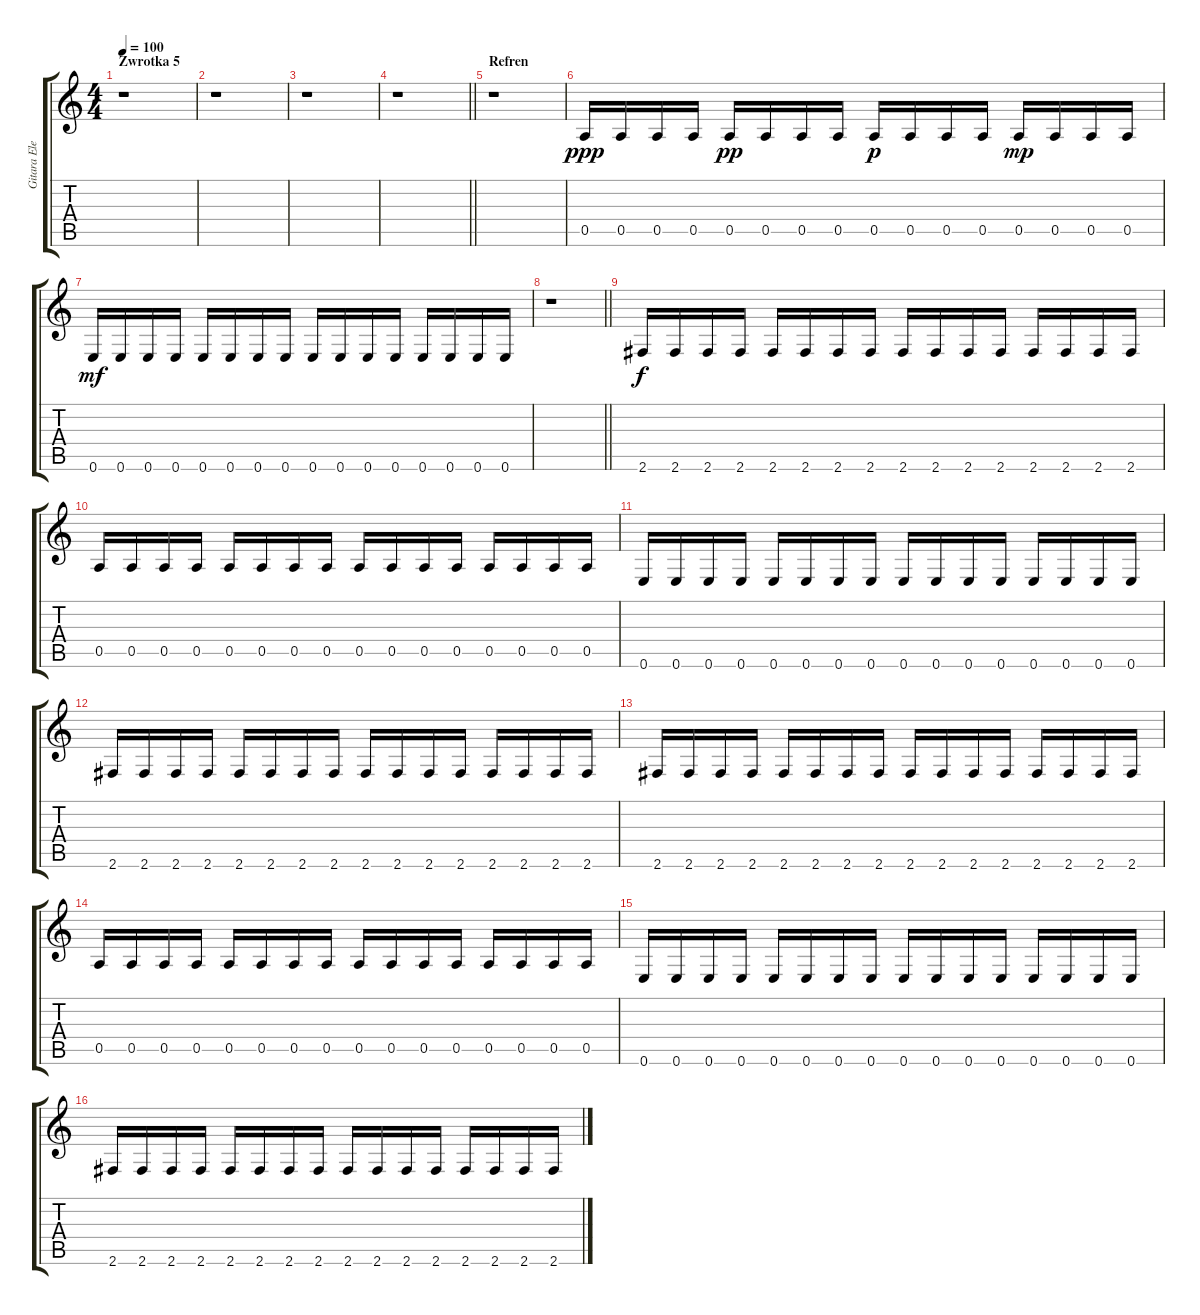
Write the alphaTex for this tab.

\track ("Gitara Elektryczna" "Gitara Ele") {instrument electricguitarclean}
\staff {score tabs}
\tuning (E4 B3 G3 D3 A2 E2) {hide}
\ts (4 4)
\section ("" "Zwrotka 5")
\tempo 100
\clef g2
\ks c
r.1{dy f} |
r.1 |
r.1 |
\barLineRight lightlight
r.1 |
\section ("" "Refren")
r.1 |
0.5.16{dy ppp} 0.5.16 0.5.16 0.5.16 0.5.16{dy pp} 0.5.16 0.5.16 0.5.16 0.5.16{dy p} 0.5.16 0.5.16 0.5.16 0.5.16{dy mp} 0.5.16 0.5.16 0.5.16 |
0.6.16{dy mf} 0.6.16 0.6.16 0.6.16 0.6.16 0.6.16 0.6.16 0.6.16 0.6.16 0.6.16 0.6.16 0.6.16 0.6.16 0.6.16 0.6.16 0.6.16 |
\barLineRight lightlight
r.1 |
2.6.16{dy f} 2.6.16 2.6.16 2.6.16 2.6.16 2.6.16 2.6.16 2.6.16 2.6.16 2.6.16 2.6.16 2.6.16 2.6.16 2.6.16 2.6.16 2.6.16 |
0.5.16 0.5.16 0.5.16 0.5.16 0.5.16 0.5.16 0.5.16 0.5.16 0.5.16 0.5.16 0.5.16 0.5.16 0.5.16 0.5.16 0.5.16 0.5.16 |
0.6.16 0.6.16 0.6.16 0.6.16 0.6.16 0.6.16 0.6.16 0.6.16 0.6.16 0.6.16 0.6.16 0.6.16 0.6.16 0.6.16 0.6.16 0.6.16 |
2.6.16 2.6.16 2.6.16 2.6.16 2.6.16 2.6.16 2.6.16 2.6.16 2.6.16 2.6.16 2.6.16 2.6.16 2.6.16 2.6.16 2.6.16 2.6.16 |
2.6.16 2.6.16 2.6.16 2.6.16 2.6.16 2.6.16 2.6.16 2.6.16 2.6.16 2.6.16 2.6.16 2.6.16 2.6.16 2.6.16 2.6.16 2.6.16 |
0.5.16 0.5.16 0.5.16 0.5.16 0.5.16 0.5.16 0.5.16 0.5.16 0.5.16 0.5.16 0.5.16 0.5.16 0.5.16 0.5.16 0.5.16 0.5.16 |
0.6.16 0.6.16 0.6.16 0.6.16 0.6.16 0.6.16 0.6.16 0.6.16 0.6.16 0.6.16 0.6.16 0.6.16 0.6.16 0.6.16 0.6.16 0.6.16 |
2.6.16 2.6.16 2.6.16 2.6.16 2.6.16 2.6.16 2.6.16 2.6.16 2.6.16 2.6.16 2.6.16 2.6.16 2.6.16 2.6.16 2.6.16 2.6.16
